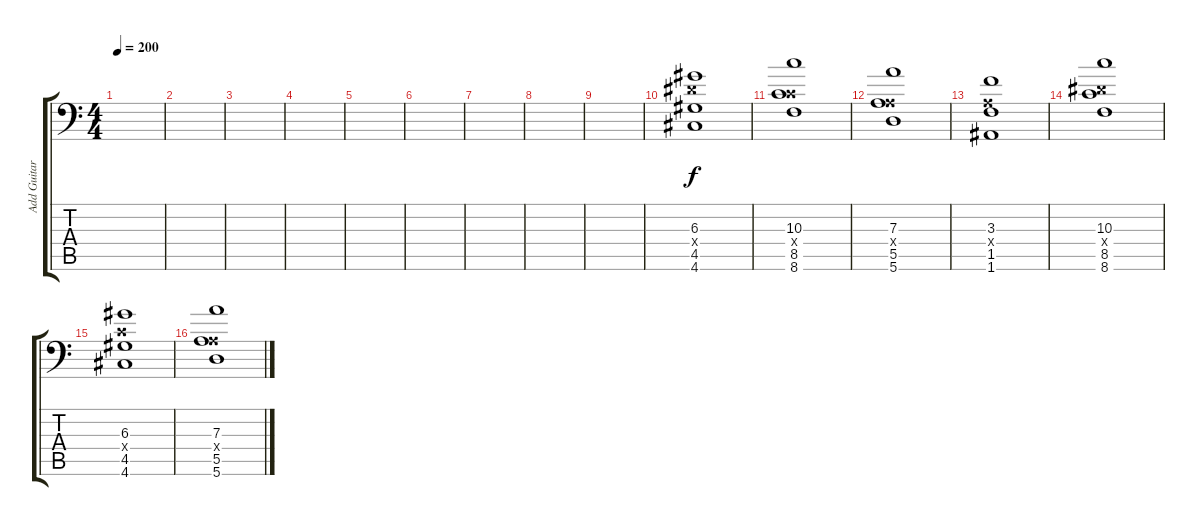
\track ("Add Guitar" "Add Guitar") {instrument acousticguitarsteel}
\staff {score tabs}
\tuning (B3 Gb3 D3 A2 E2 A1) {hide}
\ts (4 4)
\tempo 200
\clef f4
\ks c
|
|
|
|
|
|
|
|
|
(6.3 6.4{x} 4.5 4.6).1{volume 11 balance 1 instrument overdrivenguitar} |
(10.3 3.4{x} 8.5 8.6).1 |
(7.3 0.4{x} 5.5 5.6).1 |
(3.3 0.4{x} 1.5 1.6).1 |
(10.3 6.4{x} 8.5 8.6).1 |
(6.3 3.4{x} 4.5 4.6).1 |
(7.3 0.4{x} 5.5 5.6).1
